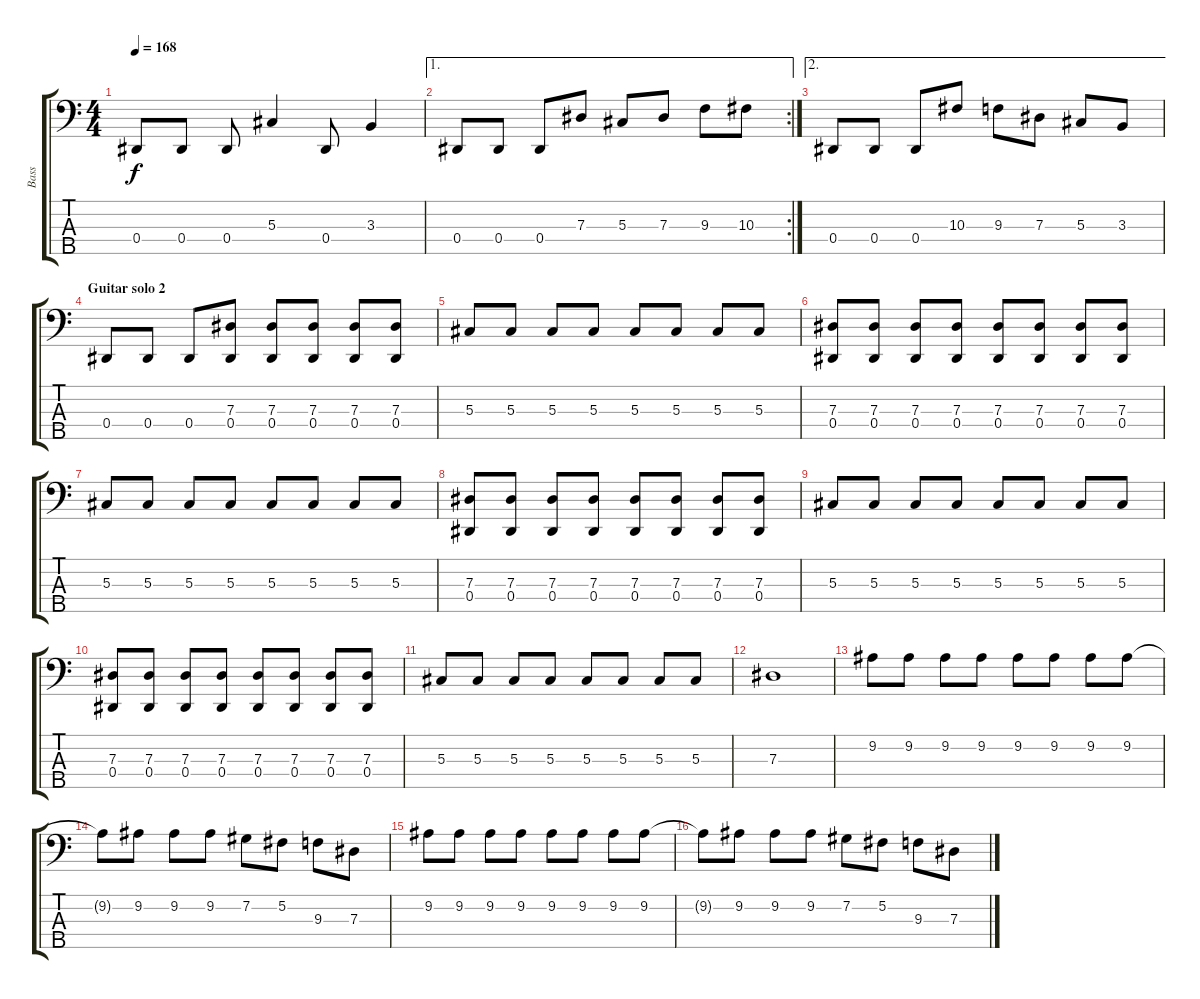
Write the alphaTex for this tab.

\track ("Bass" "Bass") {instrument electricbassfinger}
\staff {score tabs}
\tuning (Gb2 Db2 Ab1 Eb1 Bb0) {hide}
\ts (4 4)
\tempo 168
\clef f4
\ks c
0.4.8{dy f} 0.4.8 0.4.8 5.3.4 0.4.8 3.3.4 |
\ae 1
\rc 2
0.4.8 0.4.8 0.4.8 7.3.8 5.3.8 7.3.8 9.3.8 10.3.8 |
\ae 2
0.4.8 0.4.8 0.4.8 10.3.8 9.3.8 7.3.8 5.3.8 3.3.8 |
\section ("" "Guitar solo 2")
0.4.8 0.4.8 0.4.8 (7.3 0.4).8 (7.3 0.4).8 (7.3 0.4).8 (7.3 0.4).8 (7.3 0.4).8 |
5.3.8 5.3.8 5.3.8 5.3.8 5.3.8 5.3.8 5.3.8 5.3.8 |
(7.3 0.4).8 (7.3 0.4).8 (7.3 0.4).8 (7.3 0.4).8 (7.3 0.4).8 (7.3 0.4).8 (7.3 0.4).8 (7.3 0.4).8 |
5.3.8 5.3.8 5.3.8 5.3.8 5.3.8 5.3.8 5.3.8 5.3.8 |
(7.3 0.4).8 (7.3 0.4).8 (7.3 0.4).8 (7.3 0.4).8 (7.3 0.4).8 (7.3 0.4).8 (7.3 0.4).8 (7.3 0.4).8 |
5.3.8 5.3.8 5.3.8 5.3.8 5.3.8 5.3.8 5.3.8 5.3.8 |
(7.3 0.4).8 (7.3 0.4).8 (7.3 0.4).8 (7.3 0.4).8 (7.3 0.4).8 (7.3 0.4).8 (7.3 0.4).8 (7.3 0.4).8 |
5.3.8 5.3.8 5.3.8 5.3.8 5.3.8 5.3.8 5.3.8 5.3.8 |
7.3.1 |
9.2.8 9.2.8 9.2.8 9.2.8 9.2.8 9.2.8 9.2.8 9.2.8 |
9.2{t}.8 9.2.8 9.2.8 9.2.8 7.2.8 5.2.8 9.3.8 7.3.8 |
9.2.8 9.2.8 9.2.8 9.2.8 9.2.8 9.2.8 9.2.8 9.2.8 |
9.2{t}.8 9.2.8 9.2.8 9.2.8 7.2.8 5.2.8 9.3.8 7.3.8
